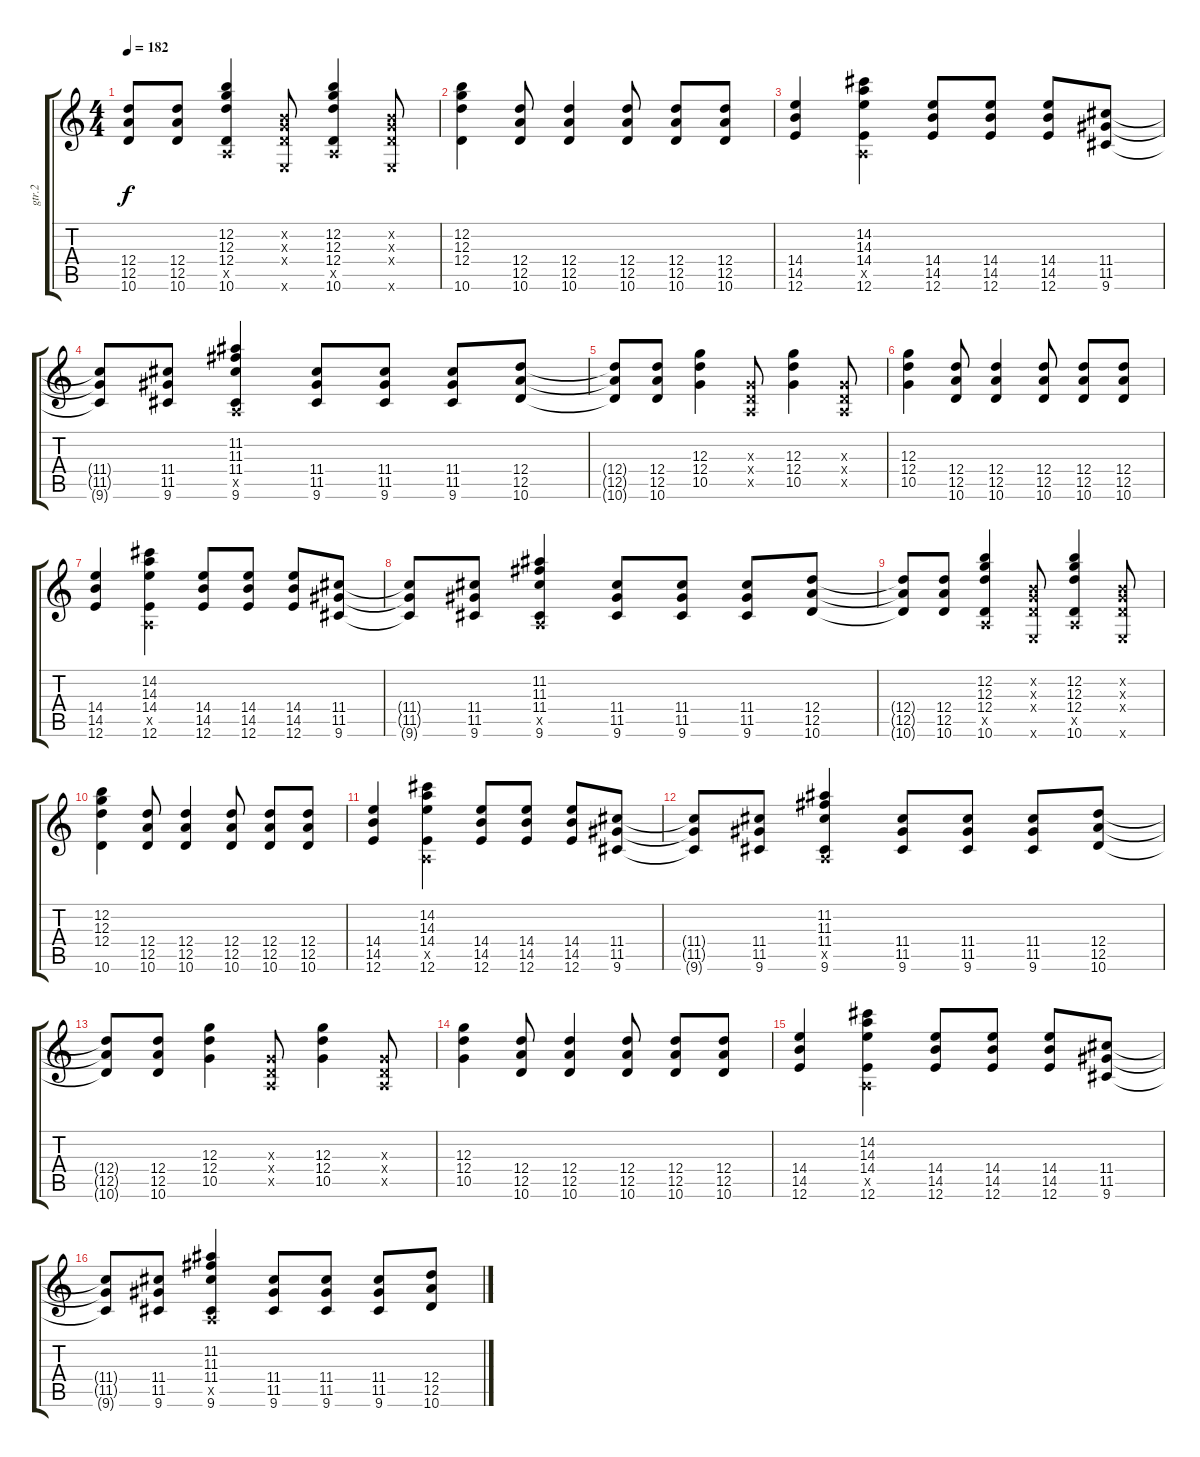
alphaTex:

\track ("gtr.2" "gtr.2") {instrument overdrivenguitar}
\staff {score tabs}
\tuning (E4 B3 G3 D3 A2 E2) {hide}
\ts (4 4)
\tempo 182
\clef g2
\ks c
(12.4{t} 12.5{t} 10.6{t}).8{dy f} (12.4 12.5 10.6).8 (12.2 12.3 12.4 0.5{x} 10.6).4 (0.2{x} 0.3{x} 0.4{x} 0.6{x}).8 (12.2 12.3 12.4 0.5{x} 10.6).4 (0.2{x} 0.3{x} 0.4{x} 0.6{x}).8 |
(12.2 12.3 12.4 10.6).4 (12.4 12.5 10.6).8 (12.4 12.5 10.6).4 (12.4 12.5 10.6).8 (12.4 12.5 10.6).8 (12.4 12.5 10.6).8 |
(14.4 14.5 12.6).4 (14.2 14.3 14.4 0.5{x} 12.6).4 (14.4 14.5 12.6).8 (14.4 14.5 12.6).8 (14.4 14.5 12.6).8 (11.4 11.5 9.6).8 |
(11.4{t} 11.5{t} 9.6{t}).8 (11.4 11.5 9.6).8 (11.2 11.3 11.4 0.5{x} 9.6).4 (11.4 11.5 9.6).8 (11.4 11.5 9.6).8 (11.4 11.5 9.6).8 (12.4 12.5 10.6).8 |
(12.4{t} 12.5{t} 10.6{t}).8 (12.4 12.5 10.6).8 (12.3 12.4 10.5).4 (0.3{x} 0.4{x} 0.5{x}).8 (12.3 12.4 10.5).4 (0.3{x} 0.4{x} 0.5{x}).8 |
(12.3 12.4 10.5).4 (12.4 12.5 10.6).8 (12.4 12.5 10.6).4 (12.4 12.5 10.6).8 (12.4 12.5 10.6).8 (12.4 12.5 10.6).8 |
(14.4 14.5 12.6).4 (14.2 14.3 14.4 0.5{x} 12.6).4 (14.4 14.5 12.6).8 (14.4 14.5 12.6).8 (14.4 14.5 12.6).8 (11.4 11.5 9.6).8 |
(11.4{t} 11.5{t} 9.6{t}).8 (11.4 11.5 9.6).8 (11.2 11.3 11.4 0.5{x} 9.6).4 (11.4 11.5 9.6).8 (11.4 11.5 9.6).8 (11.4 11.5 9.6).8 (12.4 12.5 10.6).8 |
(12.4{t} 12.5{t} 10.6{t}).8 (12.4 12.5 10.6).8 (12.2 12.3 12.4 0.5{x} 10.6).4 (0.2{x} 0.3{x} 0.4{x} 0.6{x}).8 (12.2 12.3 12.4 0.5{x} 10.6).4 (0.2{x} 0.3{x} 0.4{x} 0.6{x}).8 |
(12.2 12.3 12.4 10.6).4 (12.4 12.5 10.6).8 (12.4 12.5 10.6).4 (12.4 12.5 10.6).8 (12.4 12.5 10.6).8 (12.4 12.5 10.6).8 |
(14.4 14.5 12.6).4 (14.2 14.3 14.4 0.5{x} 12.6).4 (14.4 14.5 12.6).8 (14.4 14.5 12.6).8 (14.4 14.5 12.6).8 (11.4 11.5 9.6).8 |
(11.4{t} 11.5{t} 9.6{t}).8 (11.4 11.5 9.6).8 (11.2 11.3 11.4 0.5{x} 9.6).4 (11.4 11.5 9.6).8 (11.4 11.5 9.6).8 (11.4 11.5 9.6).8 (12.4 12.5 10.6).8 |
(12.4{t} 12.5{t} 10.6{t}).8 (12.4 12.5 10.6).8 (12.3 12.4 10.5).4 (0.3{x} 0.4{x} 0.5{x}).8 (12.3 12.4 10.5).4 (0.3{x} 0.4{x} 0.5{x}).8 |
(12.3 12.4 10.5).4 (12.4 12.5 10.6).8 (12.4 12.5 10.6).4 (12.4 12.5 10.6).8 (12.4 12.5 10.6).8 (12.4 12.5 10.6).8 |
(14.4 14.5 12.6).4 (14.2 14.3 14.4 0.5{x} 12.6).4 (14.4 14.5 12.6).8 (14.4 14.5 12.6).8 (14.4 14.5 12.6).8 (11.4 11.5 9.6).8 |
(11.4{t} 11.5{t} 9.6{t}).8 (11.4 11.5 9.6).8 (11.2 11.3 11.4 0.5{x} 9.6).4 (11.4 11.5 9.6).8 (11.4 11.5 9.6).8 (11.4 11.5 9.6).8 (12.4 12.5 10.6).8
